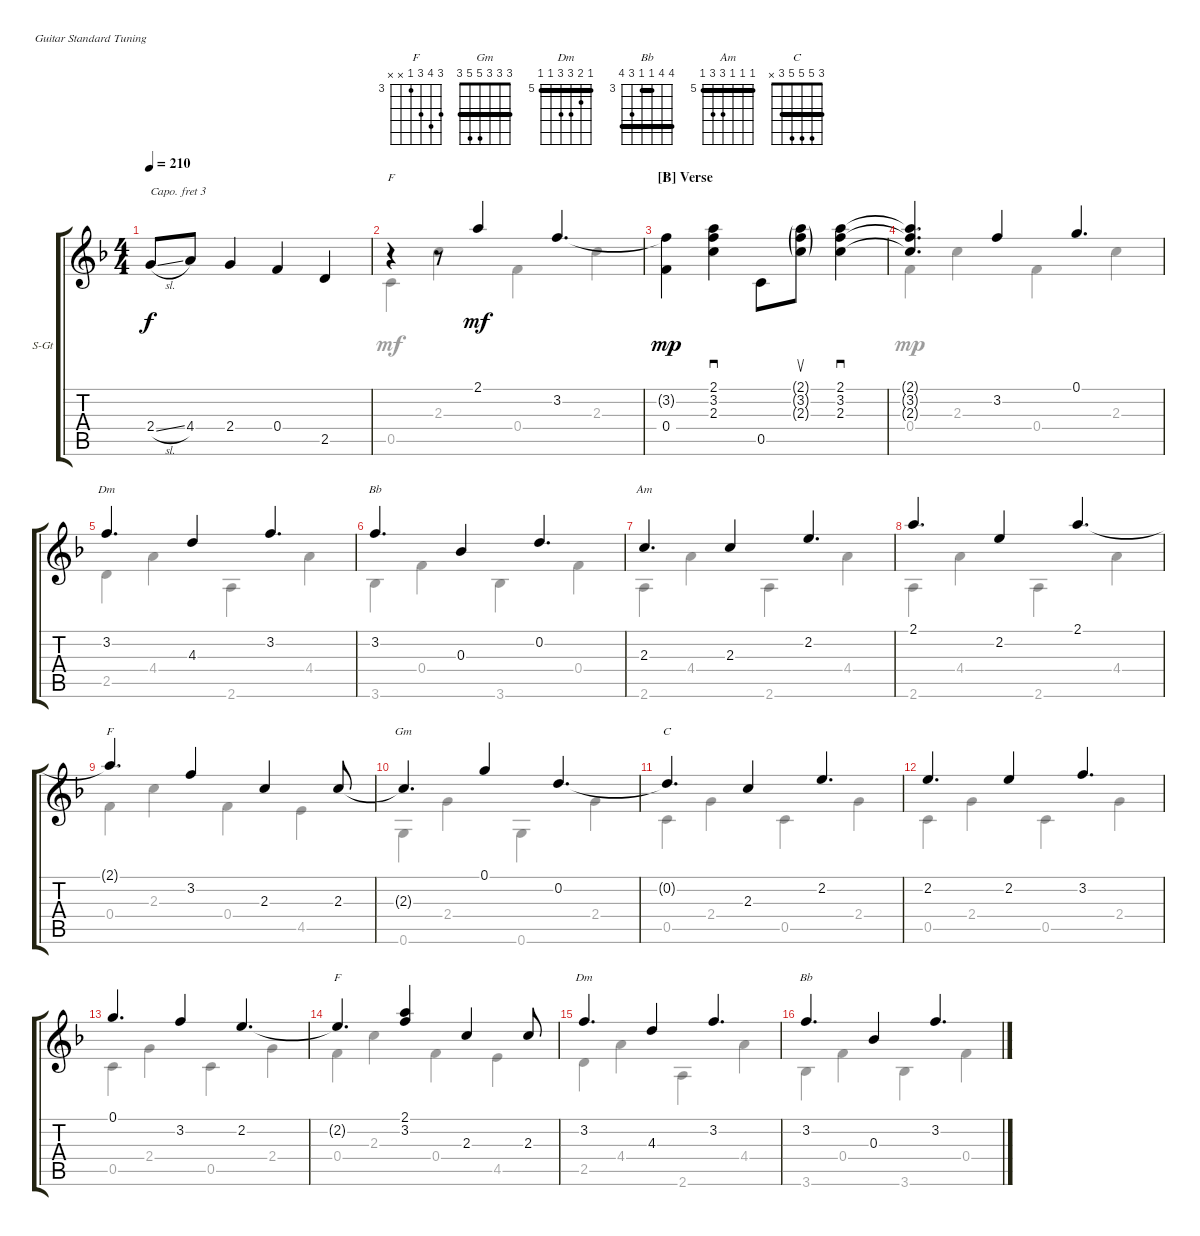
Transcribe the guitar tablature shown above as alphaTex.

\defaultSystemsLayout 4
\bracketExtendMode groupsimilarinstruments
\firstSystemTrackNameOrientation horizontal
\otherSystemsTrackNameOrientation horizontal
\track ("Steel Guitar R" "S-Gt") {instrument acousticguitarsteel}
\staff {score tabs}
\capo 3
\tuning (E4 B3 G3 D3 A2 E2)
\chord ("F" 5 6 5 3 x x) {firstfret 3}
\chord ("Gm" 3 3 3 5 5 3) {barre (3 3 3)}
\chord ("Dm" 5 6 7 7 5 5) {firstfret 5 barre (5 5)}
\chord ("Bb" 6 6 3 3 5 6) {firstfret 3 barre (3 6)}
\chord ("Am" 5 5 5 7 7 5) {firstfret 5 barre (5 5 5)}
\chord ("C" 3 5 5 5 3 x) {barre 3}
\voice
\ts (4 4)
\tempo 210
\clef g2
\ks f
2.4{sl}.8{dy f} 4.4.8 2.4.4 0.4.4 2.5.4 |
r.4{ch "F"} r.8 2.1.4{dy mf} 3.2.4{d} |
\section ("B" "Verse")
(0.4 3.2{t}).4{ch "F" dy mp} (2.1 3.2 2.3).4{sd} 0.5.8 (2.1{g} 3.2{g} 2.3{g}).8{su} (2.1 3.2 2.3).4{sd} |
(2.1{t} 3.2{t} 2.3{t}).4{d} 3.2.4 0.1.4{d} |
3.2.4{d ch "Dm"} 4.3.4 3.2.4{d} |
3.2.4{d ch "Bb"} 0.3.4 0.2.4{d} |
2.3.4{d ch "Am"} 2.3.4 2.2.4{d} |
2.1.4{d} 2.2.4 2.1.4{d} |
2.1{t}.4{d ch "F"} 3.2.4 2.3.4 2.3.8 |
2.3{t}.4{d ch "Gm"} 0.1.4 0.2.4{d} |
0.2{t}.4{d ch "C"} 2.3.4 2.2.4{d} |
2.2.4{d} 2.2.4 3.2.4{d} |
0.1.4{d} 3.2.4 2.2.4{d} |
2.2{t}.4{d ch "F"} (3.2 2.1).4 2.3.4 2.3.8 |
3.2.4{d ch "Dm"} 4.3.4 3.2.4{d} |
3.2.4{d ch "Bb"} 0.3.4 3.2.4{d}
\voice
\clef g2
\ottava regular
\simile none
\ks f
|
0.5.4{dy mf} 2.3.4 0.4.4 2.3.4 |
|
0.4.4{dy mp} 2.3.4 0.4.4 2.3.4 |
2.5.4 4.4.4 2.6.4 4.4.4 |
3.6.4 0.4.4 3.6.4 0.4.4 |
2.6.4 4.4.4 2.6.4 4.4.4 |
2.6.4 4.4.4 2.6.4 4.4.4 |
0.4.4 2.3.4 0.4.4 4.5.4 |
0.6.4 2.4.4 0.6.4 2.4.4 |
0.5.4 2.4.4 0.5.4 2.4.4 |
0.5.4 2.4.4 0.5.4 2.4.4 |
0.5.4 2.4.4 0.5.4 2.4.4 |
0.4.4 2.3.4 0.4.4 4.5.4 |
2.5.4 4.4.4 2.6.4 4.4.4 |
3.6.4 0.4.4 3.6.4 0.4.4
